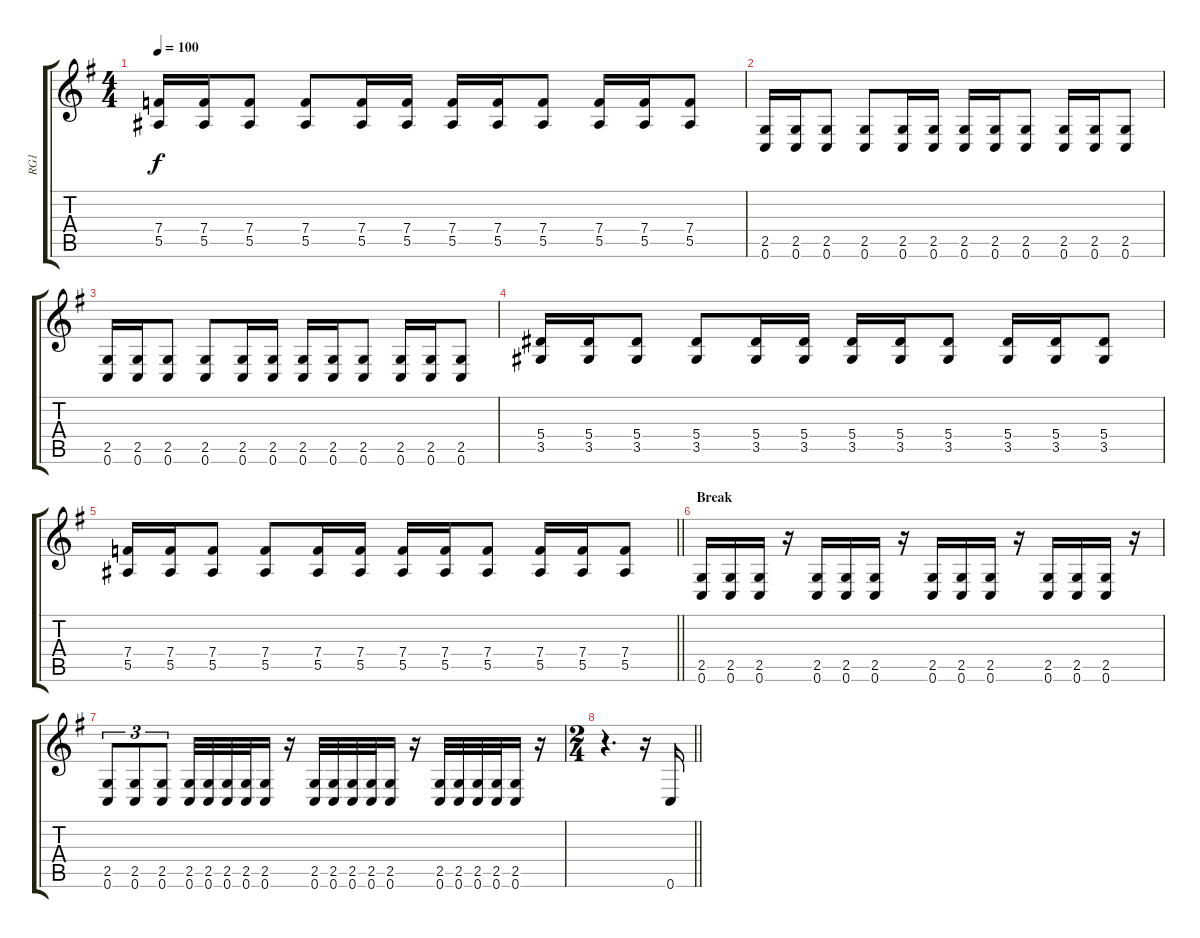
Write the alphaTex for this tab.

\track ("RG1" "RG1") {instrument distortionguitar}
\staff {score tabs}
\tuning (C4 G3 Eb3 Bb2 F2 C2) {hide}
\ts (4 4)
\tempo 100
\clef g2
\ks eminor
(7.4 5.5).16{dy f} (7.4 5.5).16 (7.4 5.5).8 (7.4 5.5).8 (7.4 5.5).16 (7.4 5.5).16 (7.4 5.5).16 (7.4 5.5).16 (7.4 5.5).8 (7.4 5.5).16 (7.4 5.5).16 (7.4 5.5).8 |
(2.5 0.6).16 (2.5 0.6).16 (2.5 0.6).8 (2.5 0.6).8 (2.5 0.6).16 (2.5 0.6).16 (2.5 0.6).16 (2.5 0.6).16 (2.5 0.6).8 (2.5 0.6).16 (2.5 0.6).16 (2.5 0.6).8 |
(2.5 0.6).16 (2.5 0.6).16 (2.5 0.6).8 (2.5 0.6).8 (2.5 0.6).16 (2.5 0.6).16 (2.5 0.6).16 (2.5 0.6).16 (2.5 0.6).8 (2.5 0.6).16 (2.5 0.6).16 (2.5 0.6).8 |
(5.4 3.5).16 (5.4 3.5).16 (5.4 3.5).8 (5.4 3.5).8 (5.4 3.5).16 (5.4 3.5).16 (5.4 3.5).16 (5.4 3.5).16 (5.4 3.5).8 (5.4 3.5).16 (5.4 3.5).16 (5.4 3.5).8 |
\barLineRight lightlight
(7.4 5.5).16 (7.4 5.5).16 (7.4 5.5).8 (7.4 5.5).8 (7.4 5.5).16 (7.4 5.5).16 (7.4 5.5).16 (7.4 5.5).16 (7.4 5.5).8 (7.4 5.5).16 (7.4 5.5).16 (7.4 5.5).8 |
\section ("" "Break")
(2.5 0.6).16 (2.5 0.6).16 (2.5 0.6).16 r.16 (2.5 0.6).16 (2.5 0.6).16 (2.5 0.6).16 r.16 (2.5 0.6).16 (2.5 0.6).16 (2.5 0.6).16 r.16 (2.5 0.6).16 (2.5 0.6).16 (2.5 0.6).16 r.16 |
(2.5 0.6).8{tu (3 2)} (2.5 0.6).8{tu (3 2)} (2.5 0.6).8{tu (3 2)} (2.5 0.6).32 (2.5 0.6).32 (2.5 0.6).32 (2.5 0.6).32 (2.5 0.6).16 r.16 (2.5 0.6).32 (2.5 0.6).32 (2.5 0.6).32 (2.5 0.6).32 (2.5 0.6).16 r.16 (2.5 0.6).32 (2.5 0.6).32 (2.5 0.6).32 (2.5 0.6).32 (2.5 0.6).16 r.16 |
\ts (2 4)
\barLineRight lightlight
r.4{d} r.16 0.6.16
